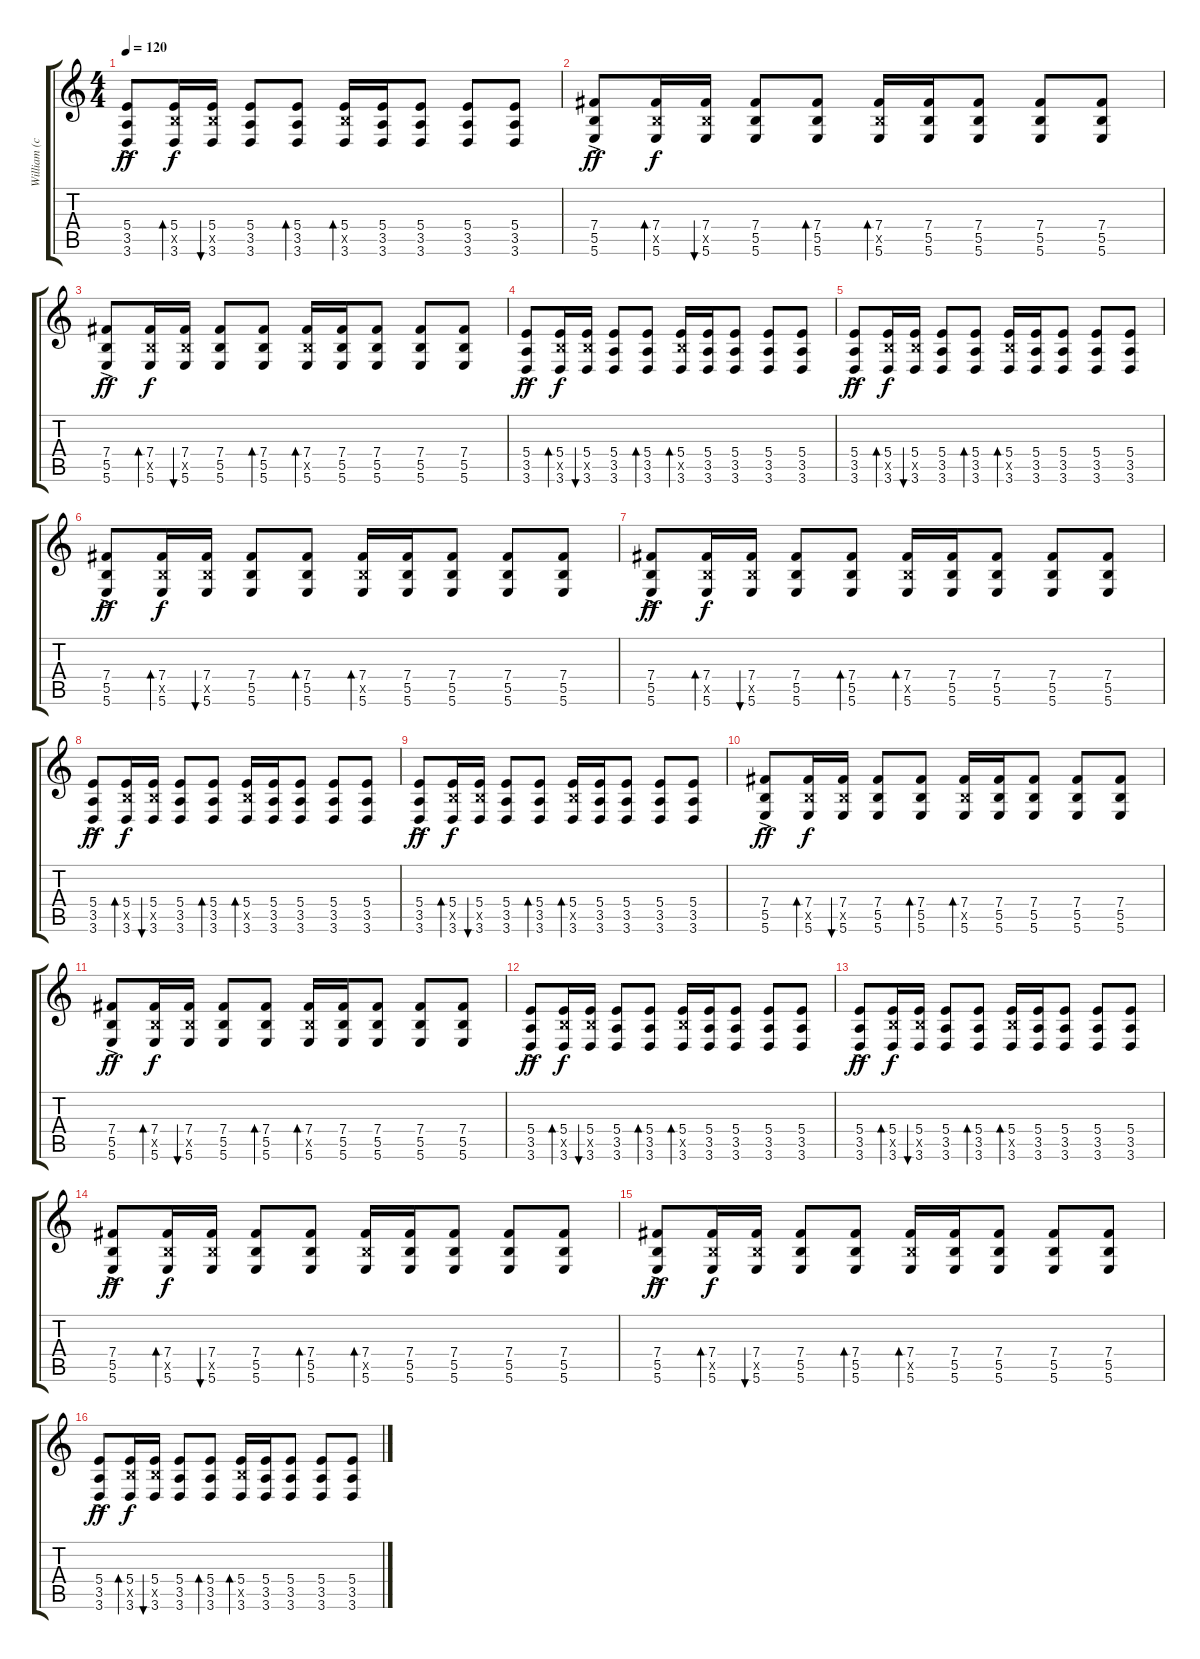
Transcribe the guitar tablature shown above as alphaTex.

\track ("William (clean)" "William (c") {instrument acousticguitarsteel}
\staff {score tabs}
\tuning (Db4 Ab3 E3 B2 Gb2 B1) {hide}
\ts (4 4)
\tempo 120
\clef g2
\ks c
(5.4{ac} 3.5 3.6).8{dy ff} (5.4 5.5{x} 3.6).16{bd 120 dy f} (5.4 5.5{x} 3.6).16{bu 240} (5.4 3.5 3.6).8 (5.4 3.5 3.6).8{bd 240} (5.4 5.5{x} 3.6).16{bd 240} (5.4 3.5 3.6).16 (5.4 3.5 3.6).8 (5.4 3.5 3.6).8 (5.4 3.5 3.6).8 |
(7.4{ac} 5.5 5.6).8{dy ff} (7.4 5.5{x} 5.6).16{bd 120 dy f} (7.4 5.5{x} 5.6).16{bu 240} (7.4 5.5 5.6).8 (7.4 5.5 5.6).8{bd 240} (7.4 5.5{x} 5.6).16{bd 240} (7.4 5.5 5.6).16 (7.4 5.5 5.6).8 (7.4 5.5 5.6).8 (7.4 5.5 5.6).8 |
(7.4{ac} 5.5 5.6).8{dy ff} (7.4 5.5{x} 5.6).16{bd 120 dy f} (7.4 5.5{x} 5.6).16{bu 240} (7.4 5.5 5.6).8 (7.4 5.5 5.6).8{bd 240} (7.4 5.5{x} 5.6).16{bd 240} (7.4 5.5 5.6).16 (7.4 5.5 5.6).8 (7.4 5.5 5.6).8 (7.4 5.5 5.6).8 |
(5.4{ac} 3.5 3.6).8{dy ff} (5.4 5.5{x} 3.6).16{bd 120 dy f} (5.4 5.5{x} 3.6).16{bu 240} (5.4 3.5 3.6).8 (5.4 3.5 3.6).8{bd 240} (5.4 5.5{x} 3.6).16{bd 240} (5.4 3.5 3.6).16 (5.4 3.5 3.6).8 (5.4 3.5 3.6).8 (5.4 3.5 3.6).8 |
(5.4{ac} 3.5 3.6).8{dy ff} (5.4 5.5{x} 3.6).16{bd 120 dy f} (5.4 5.5{x} 3.6).16{bu 240} (5.4 3.5 3.6).8 (5.4 3.5 3.6).8{bd 240} (5.4 5.5{x} 3.6).16{bd 240} (5.4 3.5 3.6).16 (5.4 3.5 3.6).8 (5.4 3.5 3.6).8 (5.4 3.5 3.6).8 |
(7.4{ac} 5.5 5.6).8{dy ff} (7.4 5.5{x} 5.6).16{bd 120 dy f} (7.4 5.5{x} 5.6).16{bu 240} (7.4 5.5 5.6).8 (7.4 5.5 5.6).8{bd 240} (7.4 5.5{x} 5.6).16{bd 240} (7.4 5.5 5.6).16 (7.4 5.5 5.6).8 (7.4 5.5 5.6).8 (7.4 5.5 5.6).8 |
(7.4{ac} 5.5 5.6).8{dy ff} (7.4 5.5{x} 5.6).16{bd 120 dy f} (7.4 5.5{x} 5.6).16{bu 240} (7.4 5.5 5.6).8 (7.4 5.5 5.6).8{bd 240} (7.4 5.5{x} 5.6).16{bd 240} (7.4 5.5 5.6).16 (7.4 5.5 5.6).8 (7.4 5.5 5.6).8 (7.4 5.5 5.6).8 |
(5.4{ac} 3.5 3.6).8{dy ff} (5.4 5.5{x} 3.6).16{bd 120 dy f} (5.4 5.5{x} 3.6).16{bu 240} (5.4 3.5 3.6).8 (5.4 3.5 3.6).8{bd 240} (5.4 5.5{x} 3.6).16{bd 240} (5.4 3.5 3.6).16 (5.4 3.5 3.6).8 (5.4 3.5 3.6).8 (5.4 3.5 3.6).8 |
(5.4{ac} 3.5 3.6).8{dy ff} (5.4 5.5{x} 3.6).16{bd 120 dy f} (5.4 5.5{x} 3.6).16{bu 240} (5.4 3.5 3.6).8 (5.4 3.5 3.6).8{bd 240} (5.4 5.5{x} 3.6).16{bd 240} (5.4 3.5 3.6).16 (5.4 3.5 3.6).8 (5.4 3.5 3.6).8 (5.4 3.5 3.6).8 |
(7.4{ac} 5.5 5.6).8{dy ff} (7.4 5.5{x} 5.6).16{bd 120 dy f} (7.4 5.5{x} 5.6).16{bu 240} (7.4 5.5 5.6).8 (7.4 5.5 5.6).8{bd 240} (7.4 5.5{x} 5.6).16{bd 240} (7.4 5.5 5.6).16 (7.4 5.5 5.6).8 (7.4 5.5 5.6).8 (7.4 5.5 5.6).8 |
(7.4{ac} 5.5 5.6).8{dy ff} (7.4 5.5{x} 5.6).16{bd 120 dy f} (7.4 5.5{x} 5.6).16{bu 240} (7.4 5.5 5.6).8 (7.4 5.5 5.6).8{bd 240} (7.4 5.5{x} 5.6).16{bd 240} (7.4 5.5 5.6).16 (7.4 5.5 5.6).8 (7.4 5.5 5.6).8 (7.4 5.5 5.6).8 |
(5.4{ac} 3.5 3.6).8{dy ff} (5.4 5.5{x} 3.6).16{bd 120 dy f} (5.4 5.5{x} 3.6).16{bu 240} (5.4 3.5 3.6).8 (5.4 3.5 3.6).8{bd 240} (5.4 5.5{x} 3.6).16{bd 240} (5.4 3.5 3.6).16 (5.4 3.5 3.6).8 (5.4 3.5 3.6).8 (5.4 3.5 3.6).8 |
(5.4{ac} 3.5 3.6).8{dy ff} (5.4 5.5{x} 3.6).16{bd 120 dy f} (5.4 5.5{x} 3.6).16{bu 240} (5.4 3.5 3.6).8 (5.4 3.5 3.6).8{bd 240} (5.4 5.5{x} 3.6).16{bd 240} (5.4 3.5 3.6).16 (5.4 3.5 3.6).8 (5.4 3.5 3.6).8 (5.4 3.5 3.6).8 |
(7.4{ac} 5.5 5.6).8{dy ff} (7.4 5.5{x} 5.6).16{bd 120 dy f} (7.4 5.5{x} 5.6).16{bu 240} (7.4 5.5 5.6).8 (7.4 5.5 5.6).8{bd 240} (7.4 5.5{x} 5.6).16{bd 240} (7.4 5.5 5.6).16 (7.4 5.5 5.6).8 (7.4 5.5 5.6).8 (7.4 5.5 5.6).8 |
(7.4{ac} 5.5 5.6).8{dy ff} (7.4 5.5{x} 5.6).16{bd 120 dy f} (7.4 5.5{x} 5.6).16{bu 240} (7.4 5.5 5.6).8 (7.4 5.5 5.6).8{bd 240} (7.4 5.5{x} 5.6).16{bd 240} (7.4 5.5 5.6).16 (7.4 5.5 5.6).8 (7.4 5.5 5.6).8 (7.4 5.5 5.6).8 |
(5.4{ac} 3.5 3.6).8{dy ff} (5.4 5.5{x} 3.6).16{bd 120 dy f} (5.4 5.5{x} 3.6).16{bu 240} (5.4 3.5 3.6).8 (5.4 3.5 3.6).8{bd 240} (5.4 5.5{x} 3.6).16{bd 240} (5.4 3.5 3.6).16 (5.4 3.5 3.6).8 (5.4 3.5 3.6).8 (5.4 3.5 3.6).8
